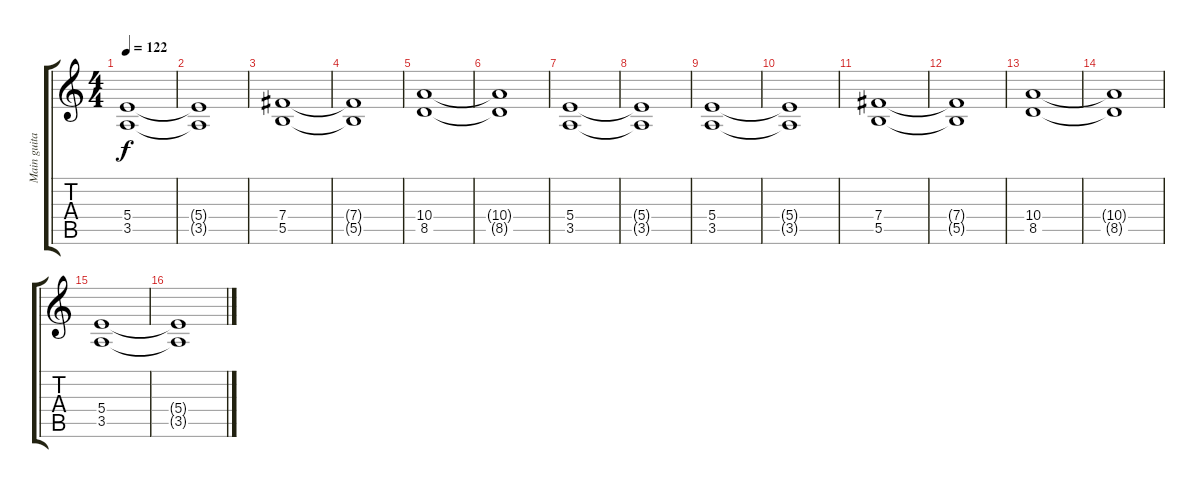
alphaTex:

\track ("Main guitar" "Main guita") {instrument distortionguitar}
\staff {score tabs}
\tuning (Db4 Ab3 E3 B2 Gb2 Db2) {hide}
\ts (4 4)
\tempo 122
\clef g2
\ks c
(5.4 3.5).1{dy f volume 13} |
(5.4{t} 3.5{t}).1 |
(7.4 5.5).1 |
(7.4{t} 5.5{t}).1 |
(10.4 8.5).1 |
(10.4{t} 8.5{t}).1 |
(5.4 3.5).1 |
(5.4{t} 3.5{t}).1 |
(5.4 3.5).1 |
(5.4{t} 3.5{t}).1 |
(7.4 5.5).1 |
(7.4{t} 5.5{t}).1 |
(10.4 8.5).1 |
(10.4{t} 8.5{t}).1 |
(5.4 3.5).1 |
(5.4{t} 3.5{t}).1
